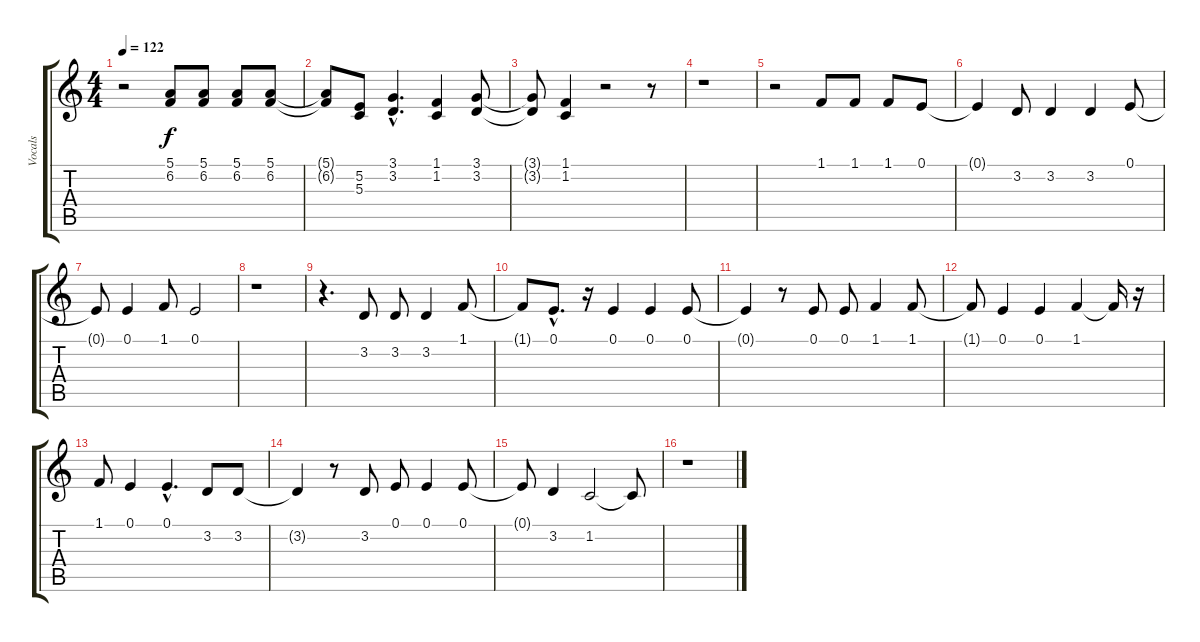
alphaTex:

\track ("Vocals" "Vocals") {instrument synthvoice}
\staff {score tabs}
\tuning (E4 B3 G3 D3 A2 E2) {hide}
\ts (4 4)
\tempo 122
\clef g2
\ks c
r.2{dy f} (5.1 6.2).8 (5.1 6.2).8 (5.1 6.2).8 (5.1 6.2).8 |
(5.1{t} 6.2{t}).8 (5.2 5.3).8 (3.1{hac} 3.2{hac}).4{d} (1.1 1.2).4 (3.1 3.2).8 |
(3.1{t} 3.2{t}).8 (1.1 1.2).4 r.2 r.8 |
r.1 |
r.2 1.1.8 1.1.8 1.1.8 0.1.8 |
0.1{t}.4 3.2.8 3.2.4 3.2.4 0.1.8 |
0.1{t}.8 0.1.4 1.1.8 0.1.2 |
r.1 |
r.4{d} 3.2.8 3.2.8 3.2.4 1.1.8 |
1.1{t}.8 0.1{hac}.8{d} r.16 0.1.4 0.1.4 0.1.8 |
0.1{t}.4 r.8 0.1.8 0.1.8 1.1.4 1.1.8 |
1.1{t}.8 0.1.4 0.1.4 1.1.4 1.1{t}.16 r.16 |
1.1.8 0.1.4 0.1{hac}.4{d} 3.2.8 3.2.8 |
3.2{t}.4 r.8 3.2.8 0.1.8 0.1.4 0.1.8 |
0.1{t}.8 3.2.4 1.2.2 1.2{t}.8 |
r.1
